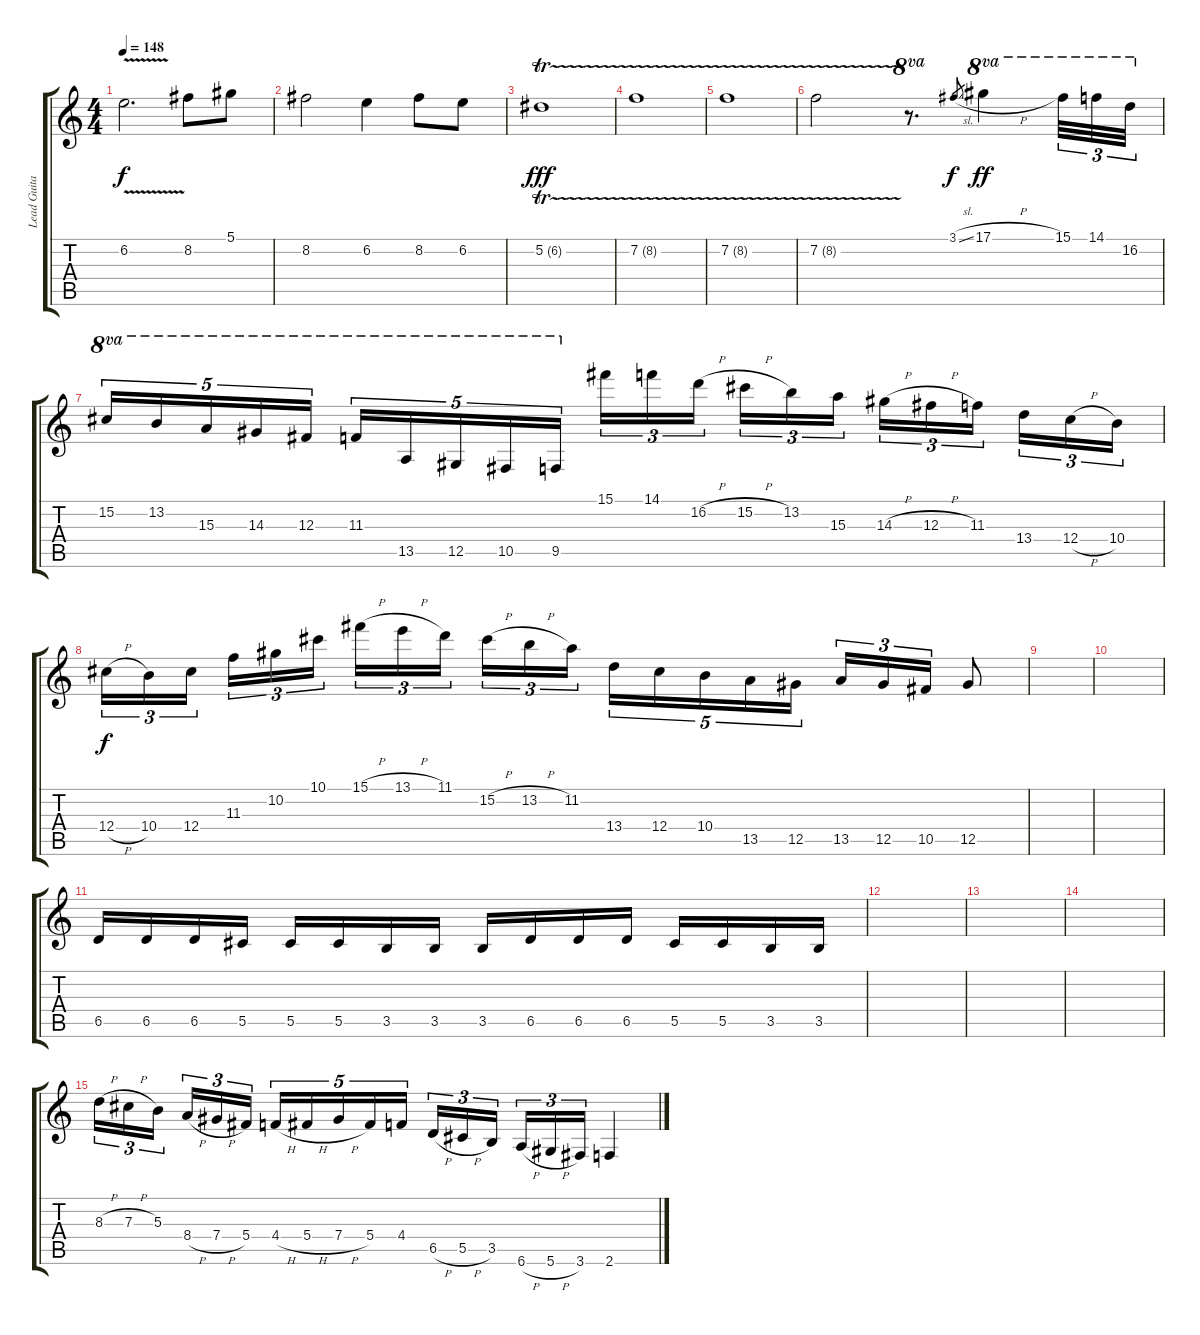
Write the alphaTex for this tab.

\track ("" "Lead Guita") {instrument overdrivenguitar}
\staff {score tabs}
\tuning (Eb4 Bb3 Gb3 Db3 Ab2 Eb2) {hide}
\ts (4 4)
\tempo 148
\clef g2
\ks c
6.2{v}.2{d dy f} 8.2.8 5.1.8 |
8.2.2 6.2.4 8.2.8 6.2.8 |
5.2{tr (6 16)}.1{dy fff} |
7.2{tr (8 16)}.1 |
7.2{tr (8 16)}.1 |
7.2{tr (8 16)}.2 r.8{d ot 8va volume 16} 3.1{sl}.8{gr dy f} 17.1{h}.4{ot 8va dy ff} 15.1.32{tu (3 2) ot 8va} 14.1.32{tu (3 2) ot 8va} 16.2.32{tu (3 2) ot 8va} |
15.2.16{tu (5 4) ot 8va} 13.2.16{tu (5 4) ot 8va} 15.3.16{tu (5 4) ot 8va} 14.3.16{tu (5 4) ot 8va} 12.3.16{tu (5 4) ot 8va} 11.3.16{tu (5 4) ot 8va} 13.5.16{tu (5 4) ot 8va} 12.5.16{tu (5 4) ot 8va} 10.5.16{tu (5 4) ot 8va} 9.5.16{tu (5 4) ot 8va} 15.1.16{tu (3 2)} 14.1.16{tu (3 2)} 16.2{h}.16{tu (3 2) beam splitsecondary} 15.2{h}.16{tu (3 2)} 13.2.16{tu (3 2)} 15.3.16{tu (3 2)} 14.3{h}.16{tu (3 2)} 12.3{h}.16{tu (3 2)} 11.3.16{tu (3 2) beam splitsecondary} 13.4.16{tu (3 2)} 12.4{h}.16{tu (3 2)} 10.4.16{tu (3 2)} |
12.4{h}.16{tu (3 2) dy f volume 5} 10.4.16{tu (3 2)} 12.4.16{tu (3 2) beam splitsecondary} 11.3.16{tu (3 2)} 10.2.16{tu (3 2)} 10.1.16{tu (3 2)} 15.1{h}.16{tu (3 2)} 13.1{h}.16{tu (3 2)} 11.1.16{tu (3 2) beam splitsecondary} 15.2{h}.16{tu (3 2)} 13.2{h}.16{tu (3 2)} 11.2.16{tu (3 2)} 13.4.16{tu (5 4)} 12.4.16{tu (5 4)} 10.4.16{tu (5 4)} 13.5.16{tu (5 4)} 12.5.16{tu (5 4)} 13.5.16{tu (3 2)} 12.5.16{tu (3 2)} 10.5.16{tu (3 2)} 12.5.8 |
|
|
6.5.16{volume 11 balance 7} 6.5.16 6.5.16 5.5.16 5.5.16 5.5.16 3.5.16 3.5.16 3.5.16 6.5.16 6.5.16 6.5.16 5.5.16 5.5.16 3.5.16 3.5.16 |
|
|
|
8.3{h}.16{tu (3 2) volume 14 balance 8} 7.3{h}.16{tu (3 2)} 5.3.16{tu (3 2) beam splitsecondary} 8.4{h}.16{tu (3 2)} 7.4{h}.16{tu (3 2)} 5.4.16{tu (3 2)} 4.4{h}.16{tu (5 4)} 5.4{h}.16{tu (5 4)} 7.4{h}.16{tu (5 4)} 5.4.16{tu (5 4)} 4.4.16{tu (5 4)} 6.5{h}.16{tu (3 2)} 5.5{h}.16{tu (3 2)} 3.5.16{tu (3 2) beam splitsecondary} 6.6{h}.16{tu (3 2)} 5.6{h}.16{tu (3 2)} 3.6.16{tu (3 2)} 2.6.4
